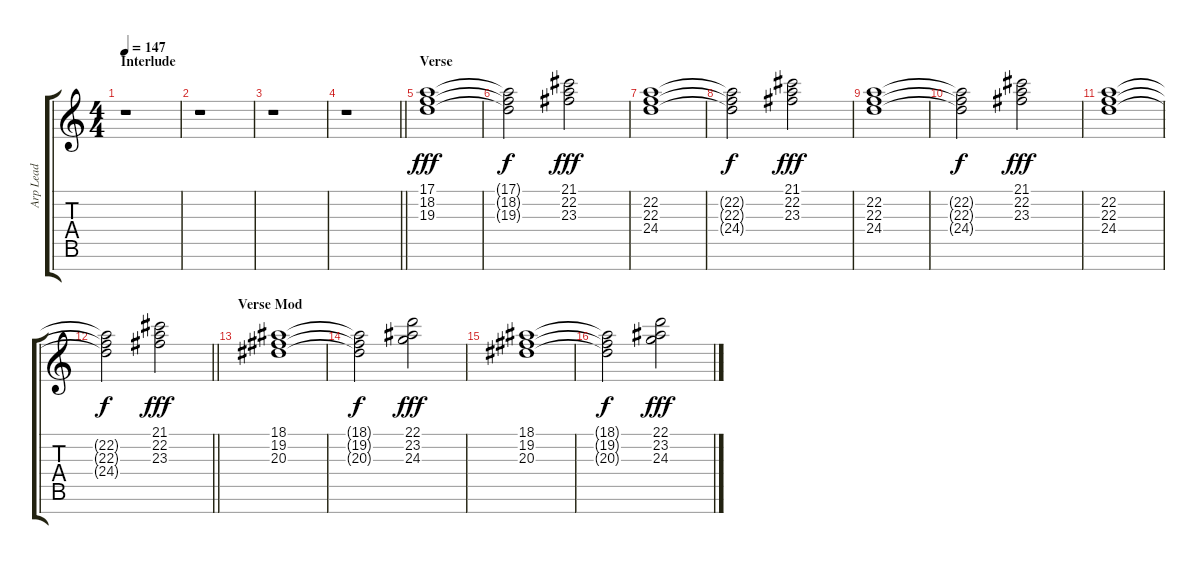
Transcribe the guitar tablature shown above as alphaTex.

\track ("Arp Lead" "Arp Lead") {instrument fx4atmosphere}
\staff {score tabs}
\tuning (E4 B3 G3 D3 A2 E2 B1) {hide}
\ts (4 4)
\section ("" "Interlude")
\tempo 147
\clef g2
\ks c
r.1{dy fff} |
r.1 |
r.1 |
\barLineRight lightlight
r.1 |
\section ("" "Verse")
(17.1 18.2 19.3).1 |
(17.1{t} 18.2{t} 19.3{t}).2{dy f} (21.1 22.2 23.3).2{dy fff} |
(22.2 22.3 24.4).1 |
(22.2{t} 22.3{t} 24.4{t}).2{dy f} (21.1 22.2 23.3).2{dy fff} |
(22.2 22.3 24.4).1 |
(22.2{t} 22.3{t} 24.4{t}).2{dy f} (21.1 22.2 23.3).2{dy fff} |
(22.2 22.3 24.4).1 |
\barLineRight lightlight
(22.2{t} 22.3{t} 24.4{t}).2{dy f} (21.1 22.2 23.3).2{dy fff} |
\section ("" "Verse Mod")
(18.1 19.2 20.3).1 |
(18.1{t} 19.2{t} 20.3{t}).2{dy f} (22.1 23.2 24.3).2{dy fff} |
(18.1 19.2 20.3).1 |
(18.1{t} 19.2{t} 20.3{t}).2{dy f} (22.1 23.2 24.3).2{dy fff}
